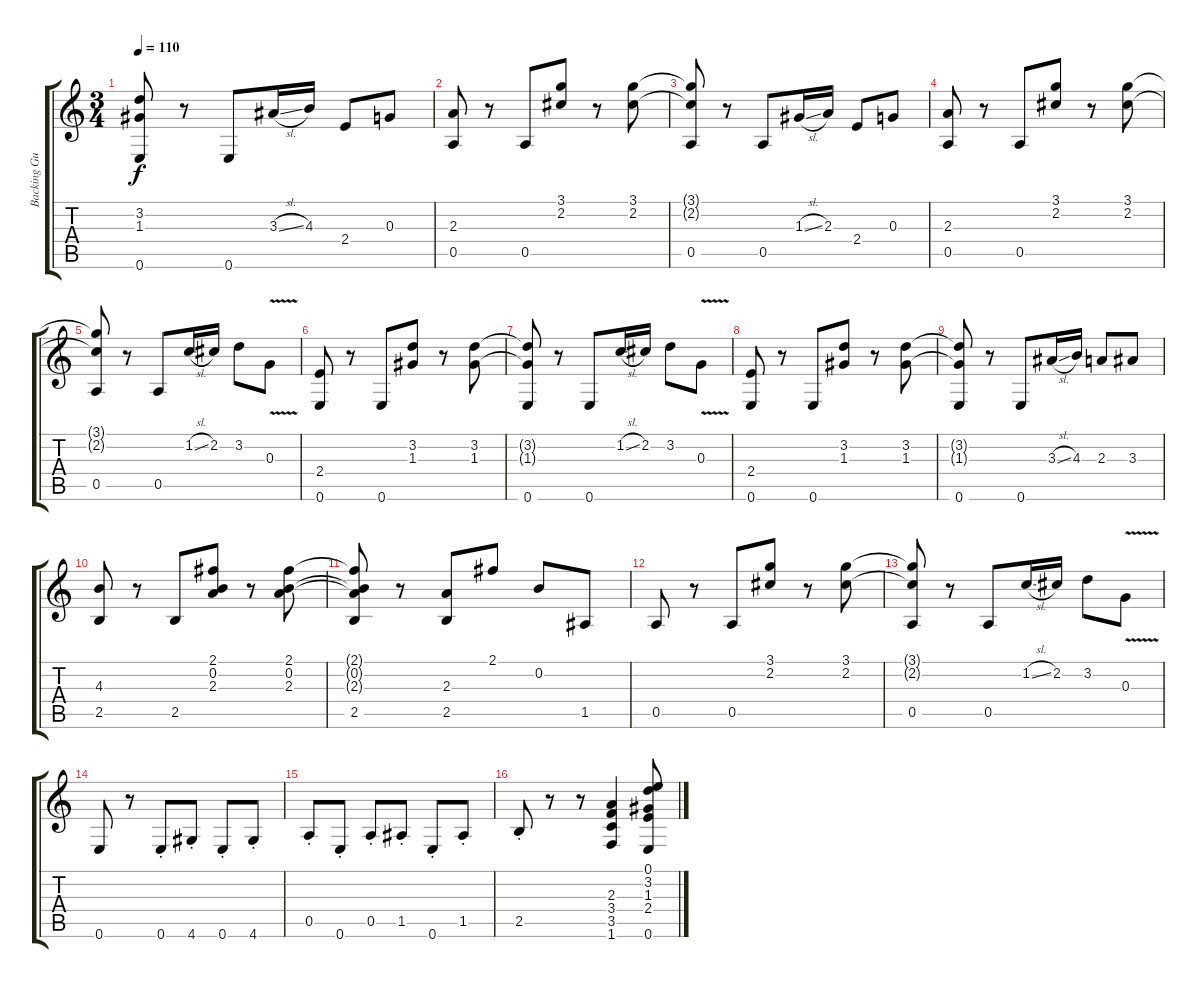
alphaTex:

\track ("Backing Guitar" "Backing Gu") {instrument acousticguitarnylon}
\staff {score tabs}
\tuning (E4 B3 G3 D3 A2 E2) {hide}
\ts (3 4)
\tempo 110
\clef g2
\ks c
(3.2{t} 1.3{t} 0.6).8{dy f} r.8 0.6.8 3.3{sl}.16 4.3.16 2.4.8 0.3.8 |
(2.3 0.5).8 r.8 0.5.8 (3.1 2.2).8 r.8 (3.1 2.2).8 |
(3.1{t} 2.2{t} 0.5).8 r.8 0.5.8 1.3{sl}.16 2.3.16 2.4.8 0.3.8 |
(2.3 0.5).8 r.8 0.5.8 (3.1 2.2).8 r.8 (3.1 2.2).8 |
(3.1{t} 2.2{t} 0.5).8 r.8 0.5.8 1.2{sl}.16 2.2.16 3.2.8 0.3{v}.8 |
(2.4 0.6).8 r.8 0.6.8 (3.2 1.3).8 r.8 (3.2 1.3).8 |
(3.2{t} 1.3{t} 0.6).8 r.8 0.6.8 1.2{sl}.16 2.2.16 3.2.8 0.3{v}.8 |
(2.4 0.6).8 r.8 0.6.8 (3.2 1.3).8 r.8 (3.2 1.3).8 |
(3.2{t} 1.3{t} 0.6).8 r.8 0.6.8 3.3{sl}.16 4.3.16 2.3.8 3.3.8 |
(4.3 2.5).8 r.8 2.5.8 (2.1 0.2 2.3).8 r.8 (2.1 0.2 2.3).8 |
(2.1{t} 0.2{t} 2.3{t} 2.5).8 r.8 (2.3 2.5).8 2.1.8 0.2.8 1.5.8 |
0.5.8 r.8 0.5.8 (3.1 2.2).8 r.8 (3.1 2.2).8 |
(3.1{t} 2.2{t} 0.5).8 r.8 0.5.8 1.2{sl}.16 2.2.16 3.2.8 0.3{v}.8 |
0.6.8 r.8 0.6{st}.8 4.6{st}.8 0.6{st}.8 4.6{st}.8 |
0.5{st}.8 0.6{st}.8 0.5{st}.8 1.5{st}.8 0.6{st}.8 1.5{st}.8 |
2.5{st}.8 r.8 r.8 (2.3 3.4 3.5 1.6).4 (0.1 3.2 1.3 2.4 0.6).8
